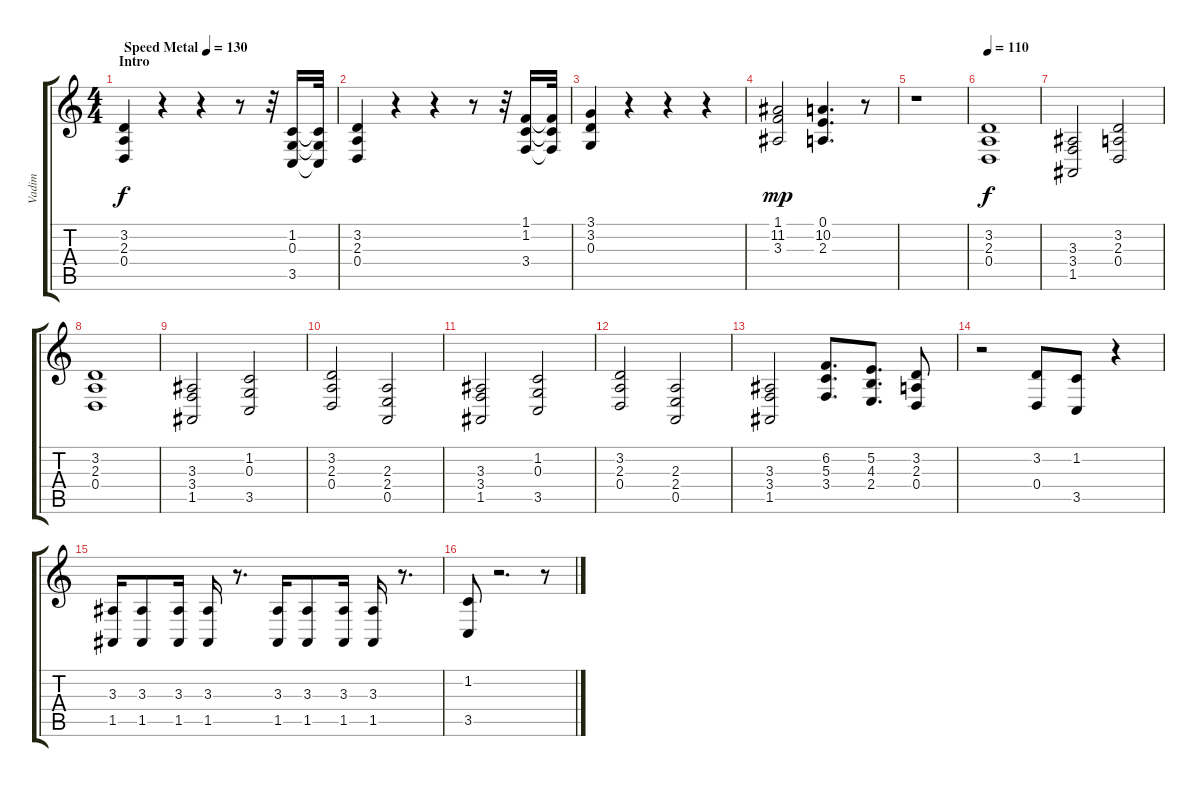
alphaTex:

\track ("Vadim" "Vadim") {instrument lead1square}
\staff {score tabs}
\tuning (E4 B3 G3 D3 A2 E2) {hide}
\ts (4 4)
\section ("" "Intro")
\tempo (130 "Speed Metal")
\clef g2
\ks c
(3.2 2.3 0.4).4{dy f volume 0 instrument lead1square} r.4 r.4 r.8 r.32 (1.2 0.3 3.5).16{volume 10} (1.2{t} 0.3{t} 3.5{t}).32 |
(3.2 2.3 0.4).4{volume 0} r.4 r.4 r.8 r.32 (1.1 1.2 3.4).16{volume 16} (1.1{t} 1.2{t} 3.4{t}).32 |
(3.1 3.2 0.3).4{volume 0} r.4 r.4 r.4 |
(1.1 11.2 3.3).2{dy mp volume 12} (0.1 10.2 2.3).4{d} r.8 |
r.1 |
\tempo 110
(3.2 2.3 0.4).1{dy f} |
(3.3 3.4 1.5).2 (3.2 2.3 0.4).2 |
(3.2 2.3 0.4).1 |
(3.3 3.4 1.5).2 (1.2 0.3 3.5).2 |
(3.2 2.3 0.4).2 (2.3 2.4 0.5).2 |
(3.3 3.4 1.5).2 (1.2 0.3 3.5).2 |
(3.2 2.3 0.4).2 (2.3 2.4 0.5).2 |
(3.3 3.4 1.5).2 (6.2 5.3 3.4).8{d} (5.2 4.3 2.4).8{d} (3.2 2.3 0.4).8 |
r.2 (3.2 0.4).8 (1.2 3.5).8 r.4 |
(3.3 1.5).16 (3.3 1.5).8 (3.3 1.5).16 (3.3 1.5).16 r.8{d} (3.3 1.5).16 (3.3 1.5).8 (3.3 1.5).16 (3.3 1.5).16 r.8{d} |
(1.2 3.5).8 r.2{d} r.8
